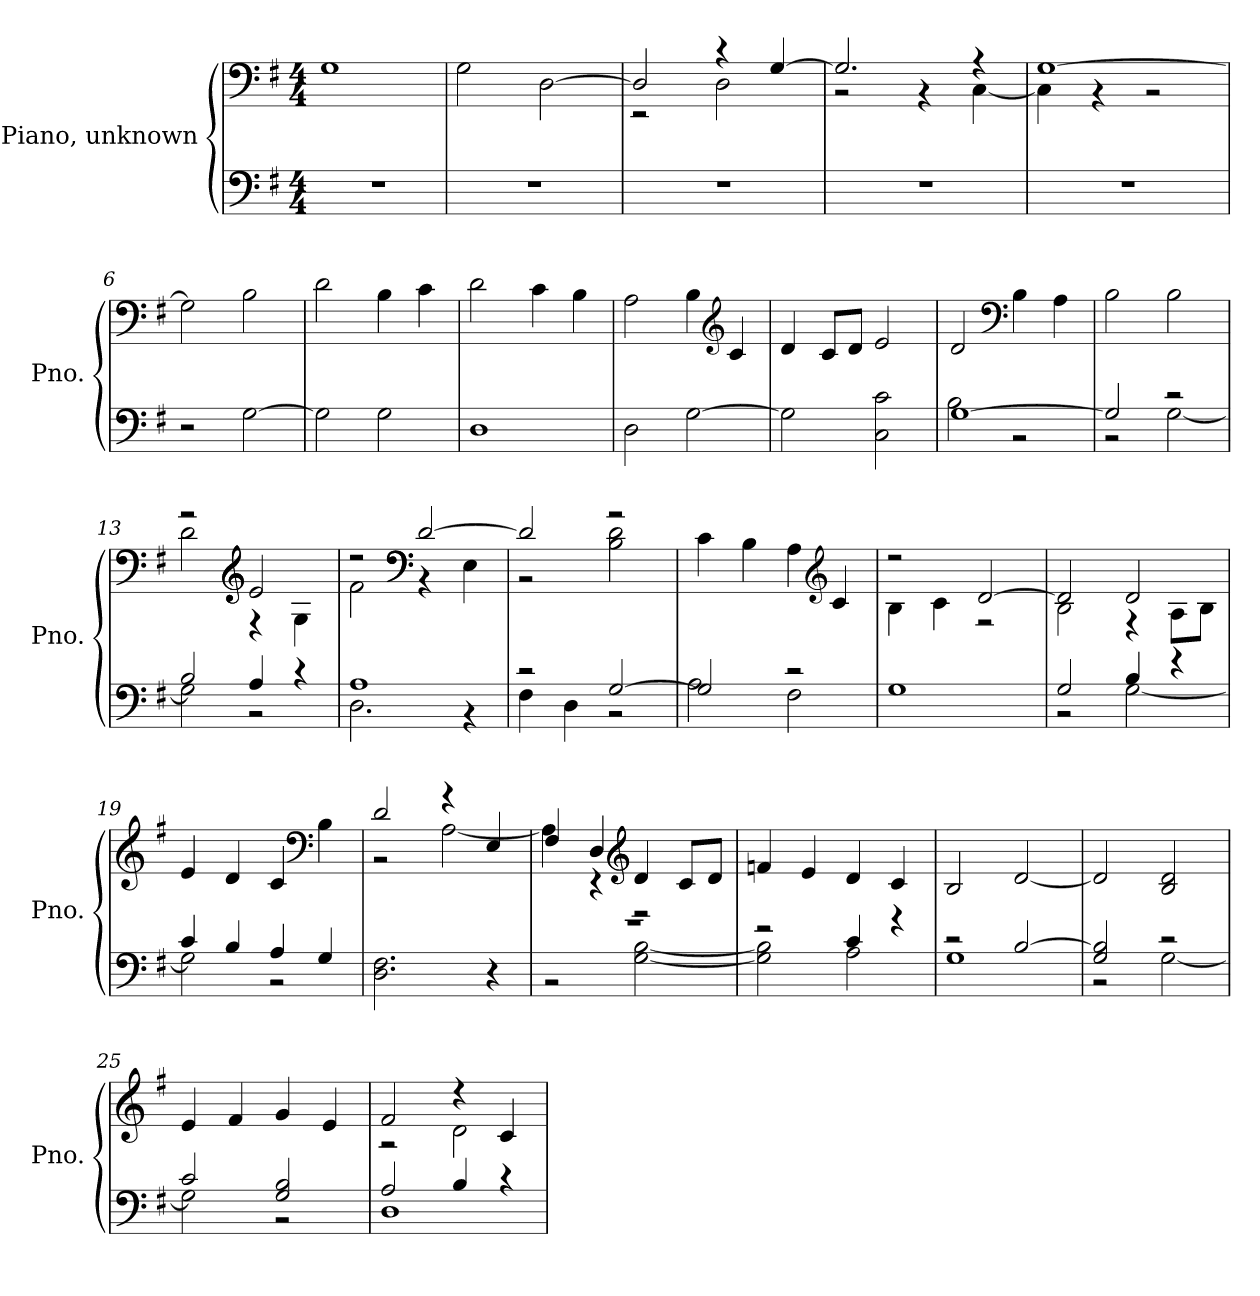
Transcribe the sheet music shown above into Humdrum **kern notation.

**kern	**kern
*part1	*part1
*staff2	*staff1
*I"Piano, unknown	*
*I'Pno.	*
*clefF4	*clefF4
*k[f#]	*k[f#]
*M4/4	*M4/4
*MM188	*MM188
=1	=1
1r	1G
=2	=2
1r	2G\
.	[2D\
=3	=3
*	*^
1r	2D/]	2r
.	4r	2D\
.	[4G/	.
=4	=4	=4
1r	2.G/]	2r
.	.	4r
.	4r	[4C\
=5	=5	=5
1r	[1G	4C\]
.	.	4r
.	.	2r
*	*v	*v
=6	=6
2r	2G\]
[2G\	2B\
=7	=7
2G\]	2d\
2G\	4B\
.	4c\
=8	=8
1D	2d\
.	4c\
.	4B\
=9	=9
2D\	2A\
[2G\	4B\
*	*clefG2
.	4c/
=10	=10
2G\]	4d/
.	8c/L
.	8d/J
2C\ 2c\	2e/
!!LO:LB:g=z
=11	=11
*^	*
[1G	2B\	2d/
*	*	*clefF4
.	2r	4B\
.	.	4A\
=12	=12	=12
2G/]	2r	2B\
2r	[2G\	2B\
=13	=13	=13
*	*	*^
2B/	2G\]	2r	2d\
*	*	*clefG2	*
4A/	2r	2e/	4r
4r	.	.	4G\
=14	=14	=14	=14
1A	2.D\	2r	2f#\
*	*	*clefF4	*
.	.	[2d/	4r
.	4r	.	4E\
=15	=15	=15	=15
2r	4F#\	2d/]	2r
.	4D\	.	.
[2G/	2r	2r	2B\ 2d\
*	*	*v	*v
=16	=16	=16
2G/]	2A\	4c\
.	.	4B\
2r	2F#\	4A\
*	*	*clefG2
.	.	4c/
*v	*v	*
=17	=17
*	*^
1G	2r	4B\
.	.	4c\
.	[2d/	2r
=18	=18	=18
*^	*	*
2G/	2r	2d/]	2B\
4B/	[2G\	2d/	4r
4r	.	.	8A\L
.	.	.	8B\J
*	*	*v	*v
!!LO:LB:g=z
=19	=19	=19
4c/	2G\]	4e/
4B/	.	4d/
4A/	2r	4c/
*	*	*clefF4
4G/	.	4B\
*v	*v	*
=20	=20
*	*^
2.D\ 2.F#\	2d/	2r
.	4r	[2A\
4r	4E/	.
=21	=21	=21
*^	*	*
1r	2r	4F#/	4A\]
.	.	4D/	4r
*	*	*clefG2	*
.	[2G\ [2B\	4d/	2r
.	.	8c/L	.
.	.	8d/J	.
*	*	*v	*v
=22	=22	=22
2r	2G\] 2B\]	4fn/
.	.	4e/
4c/	2A\	4d/
4r	.	4c/
=23	=23	=23
2r	1G	2B/
[2B/	.	[2d/
=24	=24	=24
2G/ 2B/]	2r	2d/]
2r	[2G\	2B/ 2d/
=25	=25	=25
2c/	2G\]	4e/
.	.	4f#/
2G/ 2B/	2r	4g/
.	.	4e/
=26	=26	=26
*	*	*^
2A/	1D	2f#/	2r
4B/	.	4r	2d\
4r	.	4c/	.
*v	*v	*	*
*	*v	*v
=	=
*-	*-
